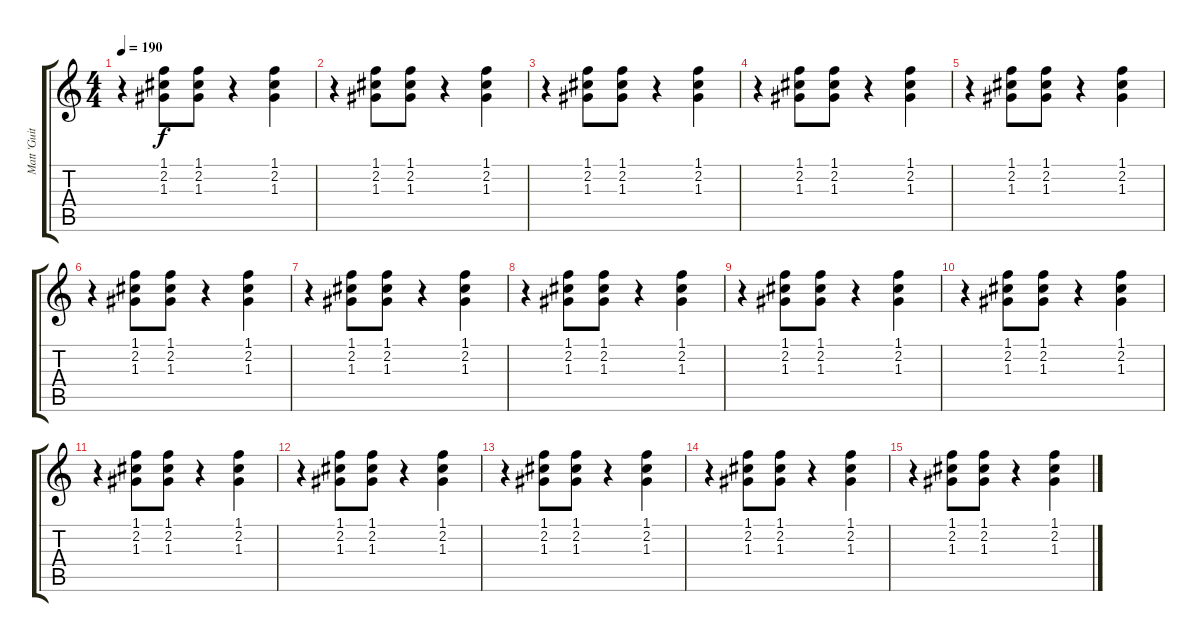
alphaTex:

\track ("Matt 'Guitar' Murphy" "Matt 'Guit") {instrument electricguitarclean}
\staff {score tabs}
\tuning (E4 B3 G3 D3 A2 E2) {hide}
\ts (4 4)
\tempo 190
\clef g2
\ks c
r.4{dy f} (1.1 2.2 1.3).8 (1.1 2.2 1.3).8 r.4 (1.1 2.2 1.3).4 |
r.4 (1.1 2.2 1.3).8 (1.1 2.2 1.3).8 r.4 (1.1 2.2 1.3).4 |
r.4 (1.1 2.2 1.3).8 (1.1 2.2 1.3).8 r.4 (1.1 2.2 1.3).4 |
r.4 (1.1 2.2 1.3).8 (1.1 2.2 1.3).8 r.4 (1.1 2.2 1.3).4 |
r.4 (1.1 2.2 1.3).8 (1.1 2.2 1.3).8 r.4 (1.1 2.2 1.3).4 |
r.4 (1.1 2.2 1.3).8 (1.1 2.2 1.3).8 r.4 (1.1 2.2 1.3).4 |
r.4 (1.1 2.2 1.3).8 (1.1 2.2 1.3).8 r.4 (1.1 2.2 1.3).4 |
r.4 (1.1 2.2 1.3).8 (1.1 2.2 1.3).8 r.4 (1.1 2.2 1.3).4 |
r.4 (1.1 2.2 1.3).8 (1.1 2.2 1.3).8 r.4 (1.1 2.2 1.3).4 |
r.4 (1.1 2.2 1.3).8 (1.1 2.2 1.3).8 r.4 (1.1 2.2 1.3).4 |
r.4 (1.1 2.2 1.3).8 (1.1 2.2 1.3).8 r.4 (1.1 2.2 1.3).4 |
r.4 (1.1 2.2 1.3).8 (1.1 2.2 1.3).8 r.4 (1.1 2.2 1.3).4 |
r.4 (1.1 2.2 1.3).8 (1.1 2.2 1.3).8 r.4 (1.1 2.2 1.3).4 |
r.4 (1.1 2.2 1.3).8 (1.1 2.2 1.3).8 r.4 (1.1 2.2 1.3).4 |
r.4 (1.1 2.2 1.3).8 (1.1 2.2 1.3).8 r.4 (1.1 2.2 1.3).4
